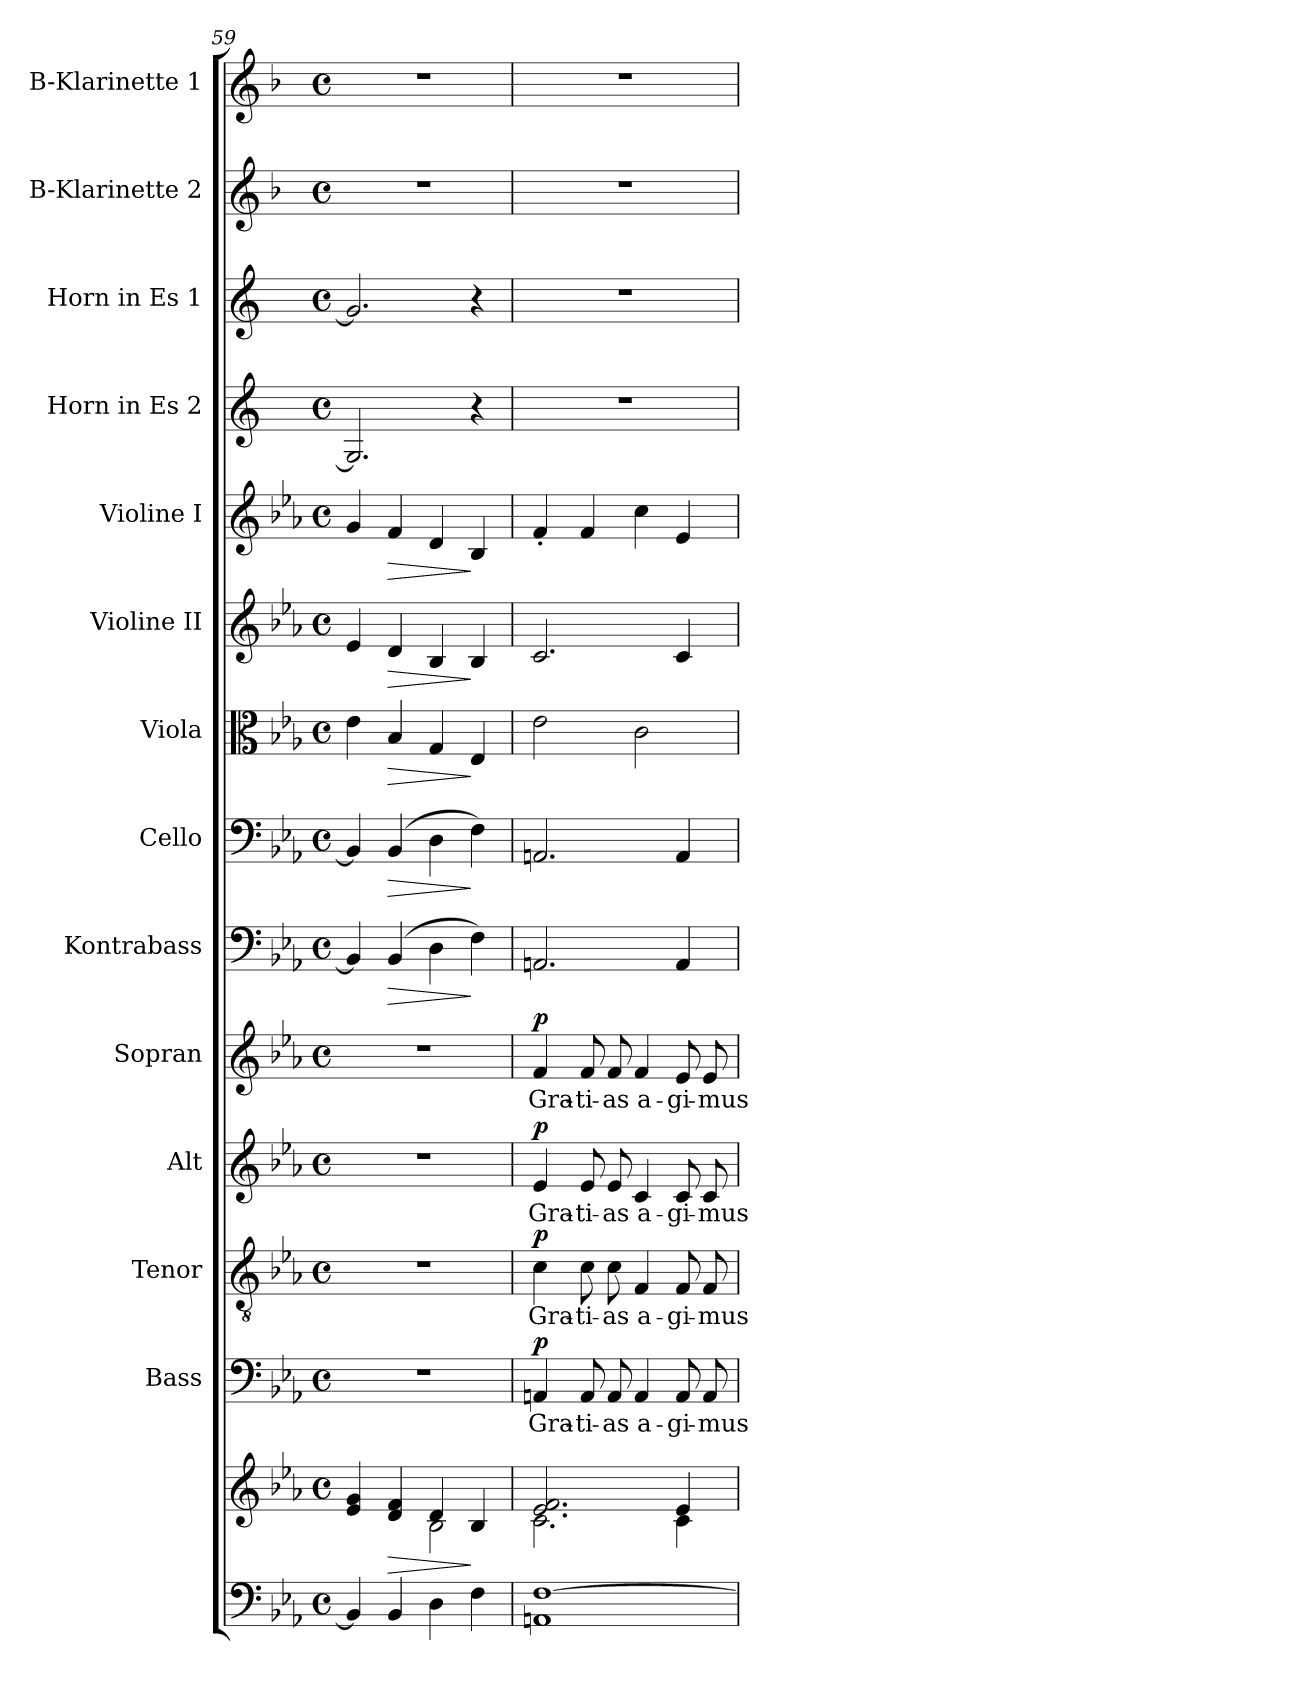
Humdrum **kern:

**kern	**kern	**dynam	**kern	**text	**dynam	**kern	**text	**dynam	**kern	**text	**dynam	**kern	**text	**dynam	**kern	**dynam	**kern	**dynam	**kern	**dynam	**kern	**dynam	**kern	**dynam	**kern	**kern	**kern	**kern
*part14	*part14	*part14	*part13	*part13	*part13	*part12	*part12	*part12	*part11	*part11	*part11	*part10	*part10	*part10	*part9	*part9	*part8	*part8	*part7	*part7	*part6	*part6	*part5	*part5	*part4	*part3	*part2	*part1
*staff15	*staff14	*staff14/15	*staff13	*staff13	*staff13	*staff12	*staff12	*staff12	*staff11	*staff11	*staff11	*staff10	*staff10	*staff10	*staff9	*staff9	*staff8	*staff8	*staff7	*staff7	*staff6	*staff6	*staff5	*staff5	*staff4	*staff3	*staff2	*staff1
*	*	*	*I"Bass	*	*	*I"Tenor	*	*	*I"Alt	*	*	*I"Sopran	*	*	*I"Kontrabass	*	*I"Cello	*	*I"Viola	*	*I"Violine II	*	*I"Violine I	*	*I"Horn in Es 2	*I"Horn in Es 1	*I"B-Klarinette 2	*I"B-Klarinette 1
*	*	*	*I'B.	*	*	*I'T.	*	*	*I'A.	*	*	*I'S.	*	*	*I'Kb.	*	*	*	*I'Vla.	*	*I'Vl. II	*	*I'Vl. I	*	*I'Hrn. 2	*I'Hrn. 1	*I'Kl. 2	*I'Kl. 1
*clefF4	*clefG2	*	*clefF4	*	*	*clefGv2	*	*	*clefG2	*	*	*clefG2	*	*	*clefF4	*	*clefF4	*	*clefC3	*	*clefG2	*	*clefG2	*	*clefG2	*clefG2	*clefG2	*clefG2
*	*	*	*	*	*	*	*	*	*	*	*	*	*	*	*ITrd7c12	*	*	*	*	*	*	*	*	*	*ITrd5c9	*ITrd5c9	*ITrd1c2	*ITrd1c2
*k[b-e-a-]	*k[b-e-a-]	*	*k[b-e-a-]	*	*	*k[b-e-a-]	*	*	*k[b-e-a-]	*	*	*k[b-e-a-]	*	*	*k[b-e-a-]	*	*k[b-e-a-]	*	*k[b-e-a-]	*	*k[b-e-a-]	*	*k[b-e-a-]	*	*k[b-e-a-]	*k[b-e-a-]	*k[b-e-a-]	*k[b-e-a-]
*E-:	*E-:	*	*E-:	*	*	*E-:	*	*	*E-:	*	*	*E-:	*	*	*E-:	*	*E-:	*	*E-:	*	*E-:	*	*E-:	*	*E-:	*E-:	*E-:	*E-:
*M4/4	*M4/4	*	*M4/4	*	*	*M4/4	*	*	*M4/4	*	*	*M4/4	*	*	*M4/4	*	*M4/4	*	*M4/4	*	*M4/4	*	*M4/4	*	*M4/4	*M4/4	*M4/4	*M4/4
*met(c)	*met(c)	*	*met(c)	*	*	*met(c)	*	*	*met(c)	*	*	*met(c)	*	*	*met(c)	*	*met(c)	*	*met(c)	*	*met(c)	*	*met(c)	*	*met(c)	*met(c)	*met(c)	*met(c)
=59	=59	=59	=59	=59	=59	=59	=59	=59	=59	=59	=59	=59	=59	=59	=59	=59	=59	=59	=59	=59	=59	=59	=59	=59	=59	=59	=59	=59
*	*^	*	*	*	*	*	*	*	*	*	*	*	*	*	*	*	*	*	*	*	*	*	*	*	*	*	*	*
4BB-/]	4e-/ 4g/	2ryy	.	1r	.	.	1r	.	.	1r	.	.	1r	.	.	4BBB-/]	.	4BB-/]	.	4e-\	.	4e-/	.	4g/	.	2.BB-/]	2.B-/]	1r	1r
!	!	!	!LO:HP:b	!	!	!	!	!	!	!	!	!	!	!	!	!	!LO:HP:b	!	!LO:HP:b	!	!LO:HP:b	!	!LO:HP:b	!	!LO:HP:b	!	!	!	!
4BB-/	4d/ 4f/	.	>	.	.	.	.	.	.	.	.	.	.	.	.	(4BBB-/	>	(4BB-/	>	4B-/	>	4d/	>	4f/	>	.	.	.	.
4D\	4d/	2B-\	.	.	.	.	.	.	.	.	.	.	.	.	.	4DD\	.	4D\	.	4G/	.	4B-/	.	4d/	.	.	.	.	.
4F\	4B-/	.	]	.	.	.	.	.	.	.	.	.	.	.	.	4FF\)	]	4F\)	]	4E-/	]	4B-/	]	4B-/	]	4r	4r	.	.
=60	=60	=60	=60	=60	=60	=60	=60	=60	=60	=60	=60	=60	=60	=60	=60	=60	=60	=60	=60	=60	=60	=60	=60	=60	=60	=60	=60	=60	=60
*^	*	*	*	*	*	*	*	*	*	*	*	*	*	*	*	*	*	*	*	*	*	*	*	*	*	*	*	*	*
!	!	!	!	!	!	!LO:LY:b	!LO:DY:a	!	!LO:LY:b	!LO:DY:a	!	!LO:LY:b	!LO:DY:a	!	!LO:LY:b	!LO:DY:a	!	!	!	!	!	!	!	!	!	!	!	!	!	!
[>1F	1AAn	2.e-/ 2.f/	2.c\	.	4AAn/	Gra-	p	4c\	Gra-	p	4e-/	Gra-	p	4f/	Gra-	p	2.AAAn/	.	2.AAn/	.	2e-\	.	2.c/	.	4f'</	.	1r	1r	1r	1r
!	!	!	!	!	!	!LO:LY:b	!	!	!LO:LY:b	!	!	!LO:LY:b	!	!	!LO:LY:b	!	!	!	!	!	!	!	!	!	!	!	!	!	!	!
.	.	.	.	.	8AA/	-ti-	.	8c\	-ti-	.	8e-/	-ti-	.	8f/	-ti-	.	.	.	.	.	.	.	.	.	4f/	.	.	.	.	.
!	!	!	!	!	!	!LO:LY:b	!	!	!LO:LY:b	!	!	!LO:LY:b	!	!	!LO:LY:b	!	!	!	!	!	!	!	!	!	!	!	!	!	!	!
.	.	.	.	.	8AA/	-as	.	8c\	-as	.	8e-/	-as	.	8f/	-as	.	.	.	.	.	.	.	.	.	.	.	.	.	.	.
!	!	!	!	!	!	!LO:LY:b	!	!	!LO:LY:b	!	!	!LO:LY:b	!	!	!LO:LY:b	!	!	!	!	!	!	!	!	!	!	!	!	!	!	!
.	.	.	.	.	4AA/	a-	.	4F/	a-	.	4c/	a-	.	4f/	a-	.	.	.	.	.	2c\	.	.	.	4cc\	.	.	.	.	.
!	!	!	!	!	!	!LO:LY:b	!	!	!LO:LY:b	!	!	!LO:LY:b	!	!	!LO:LY:b	!	!	!	!	!	!	!	!	!	!	!	!	!	!	!
.	.	4e-/	4c\	.	8AA/	-gi-	.	8F/	-gi-	.	8c/	-gi-	.	8e-/	-gi-	.	4AAA/	.	4AA/	.	.	.	4c/	.	4e-/	.	.	.	.	.
!	!	!	!	!	!	!LO:LY:b	!	!	!LO:LY:b	!	!	!LO:LY:b	!	!	!LO:LY:b	!	!	!	!	!	!	!	!	!	!	!	!	!	!	!
.	.	.	.	.	8AA/	-mus	.	8F/	-mus	.	8c/	-mus	.	8e-/	-mus	.	.	.	.	.	.	.	.	.	.	.	.	.	.	.
*v	*v	*	*	*	*	*	*	*	*	*	*	*	*	*	*	*	*	*	*	*	*	*	*	*	*	*	*	*	*	*
*	*v	*v	*	*	*	*	*	*	*	*	*	*	*	*	*	*	*	*	*	*	*	*	*	*	*	*	*	*	*
=	=	=	=	=	=	=	=	=	=	=	=	=	=	=	=	=	=	=	=	=	=	=	=	=	=	=	=	=
*-	*-	*-	*-	*-	*-	*-	*-	*-	*-	*-	*-	*-	*-	*-	*-	*-	*-	*-	*-	*-	*-	*-	*-	*-	*-	*-	*-	*-
